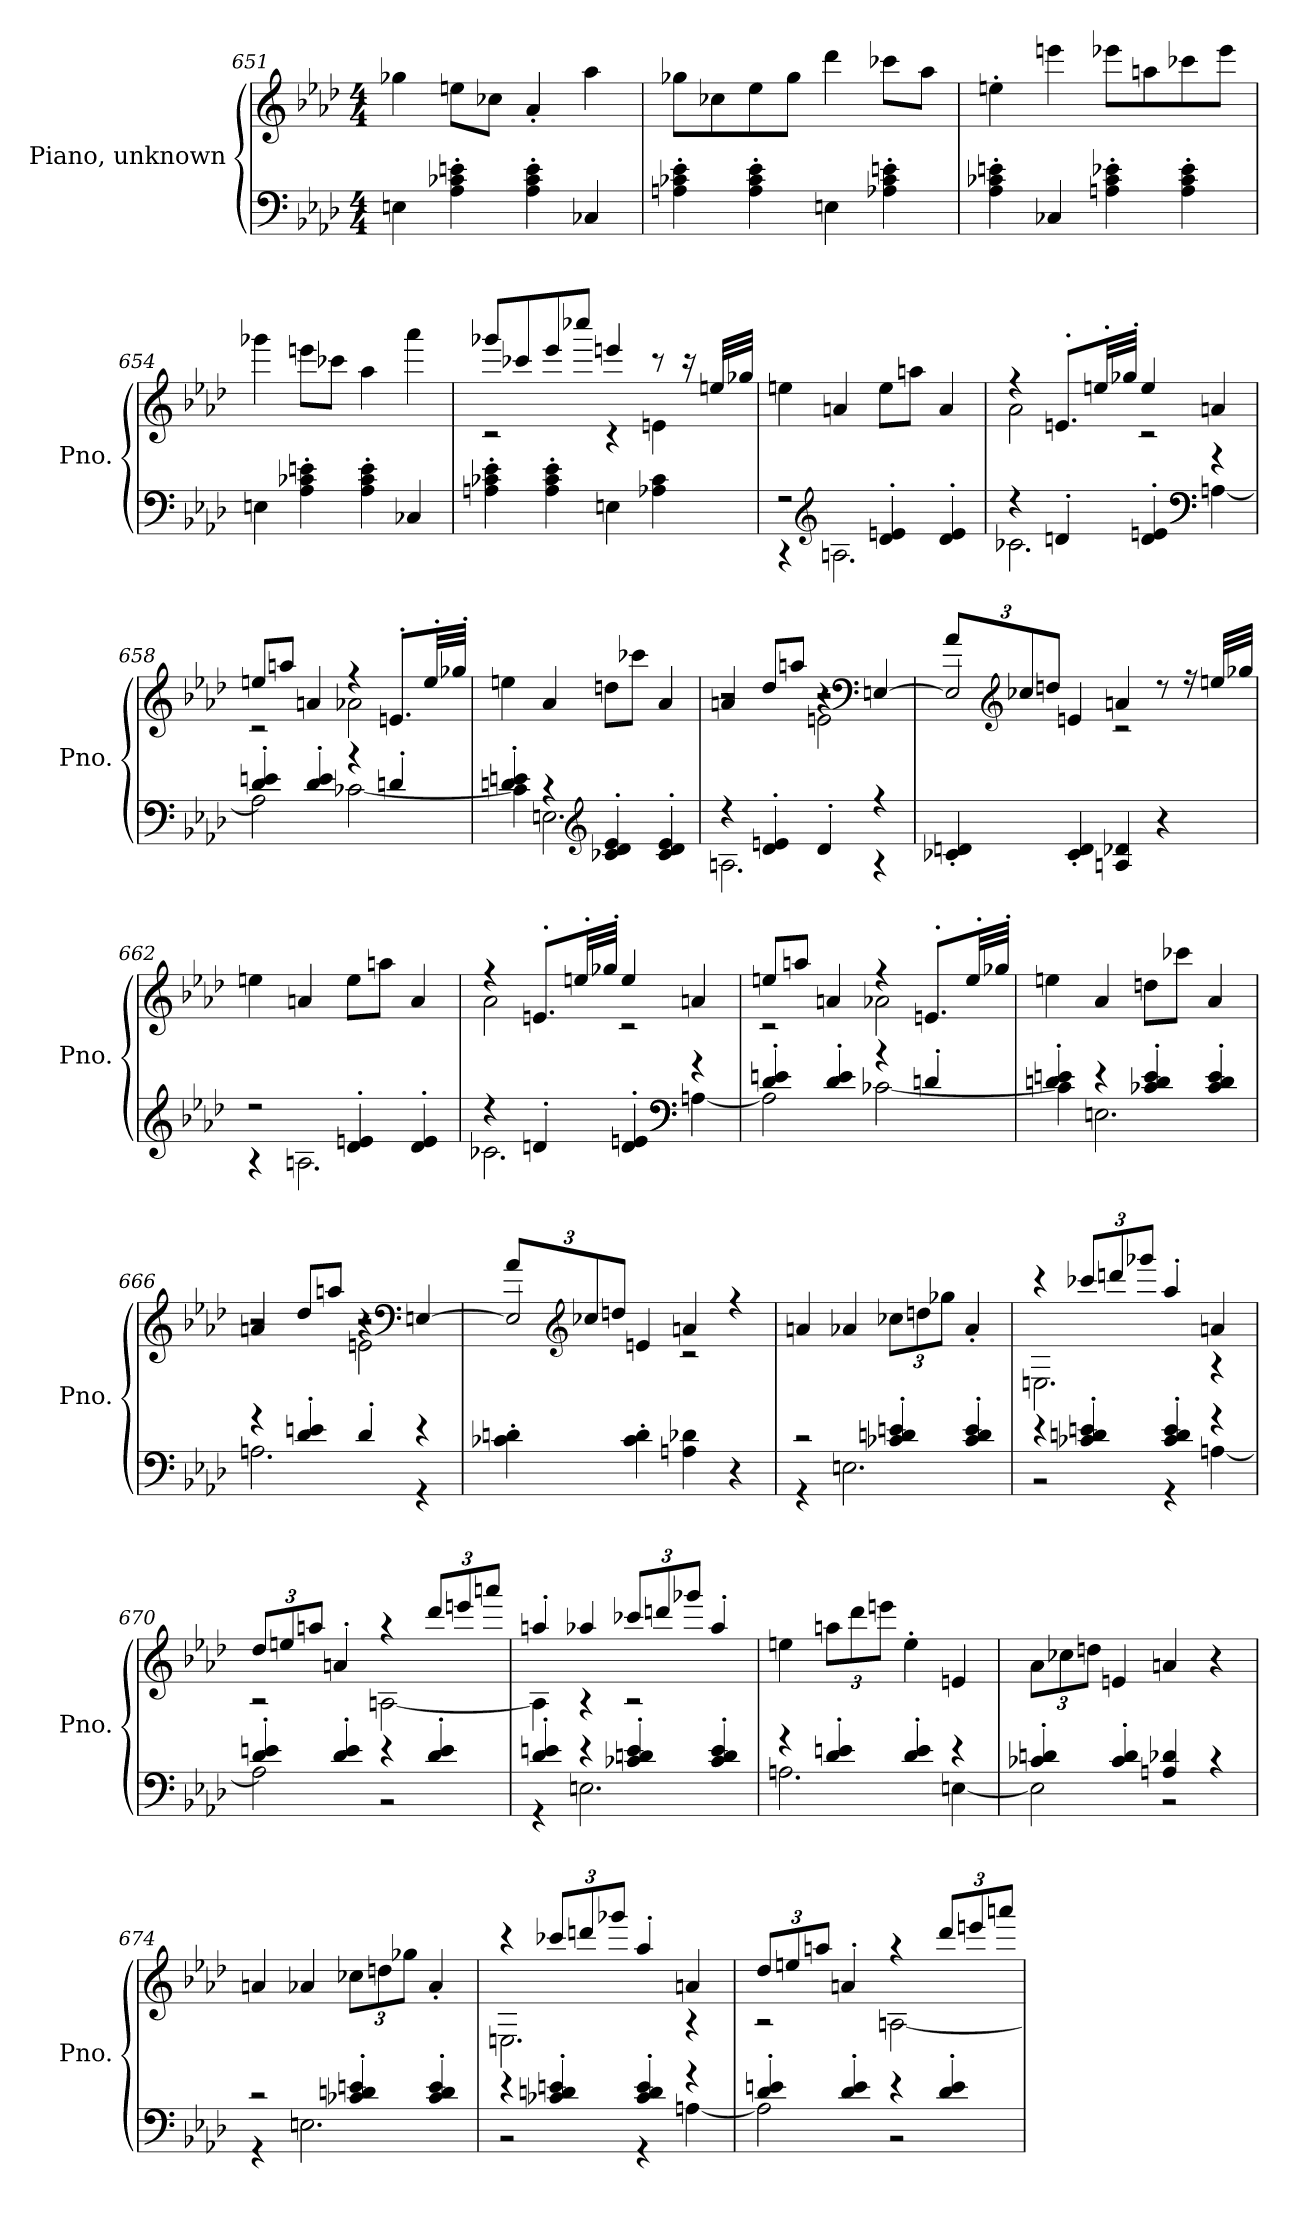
**kern	**kern
*part1	*part1
*staff2	*staff1
*I"Piano, unknown	*
*I'Pno.	*
*clefF4	*clefG2
*k[b-e-a-d-]	*k[b-e-a-d-]
*M4/4	*M4/4
=651	=651
4En\	4gg-X\
4A-\' 4c-X\' 4en\'	8een\L
.	8cc-X\J
4A-\' 4c-\' 4e\'	4a-'/
4C-X/	4aa-\
=652	=652
4An\' 4c-X\' 4e-\'	8gg-X\L
.	8cc-X\
4A\' 4c-\' 4e-\'	8ee-\
.	8gg-\J
4En\	4ddd-\
4A-X\' 4c-\' 4en\'	8ccc-X\L
.	8aa-\J
=653	=653
4A-\' 4c-X\' 4en\'	4een'\
4C-X/	4eeen\
4An\' 4c-\' 4e-X\'	8eee-X\L
.	8aan\
4A\' 4c-\' 4e-\'	8ccc-X\
.	8eee-\J
!!LO:LB:g=z
=654	=654
4En\	4ggg-X\
4A-\' 4c-X\' 4en\'	8eeen\L
.	8ccc-X\J
4A-\' 4c-\' 4e\'	4aa-\
4C-X/	4aaa-\
=655	=655
*	*^
4An\' 4c-X\' 4e-\'	8ggg-X/L	2r
.	8ccc-X/	.
4A\' 4c-\' 4e-\'	8eee-/	.
.	8cccc-X/J	.
4En\	4eeen/	4r
4A-X\ 4c-\	8r	4en\
.	16r	.
.	32een/LLL	.
.	32gg-X/JJJ	.
*	*v	*v
=656	=656
*^	*
2r	4r	4een\
*clefG2	*	*
.	2.An\	4an/
4d-/' 4en/'	.	8ee\L
.	.	8aan\J
4d-/' 4e/'	.	4a/
!!LO:LB:g=z
=657	=657	=657
*	*	*^
4r	2.c-X\	4r	2a-\
4dn'/	.	8.en'/L	.
.	.	32een'/LL	.
.	.	32gg-X'/JJJ	.
4d/' 4en/'	.	4ee/	2r
*clefF4	*	*	*
4r	[4An\	4an/	.
=658	=658	=658	=658
4d-/' 4en/'	2A\]	8een/L	2r
.	.	8aan/J	.
4d-/' 4e/'	.	4an/	.
4r	[2c-X\	4r	2a-X\
4dn'/	.	8.en'/L	.
.	.	32ee'/LL	.
.	.	32gg-X'/JJJ	.
*	*	*v	*v
=659	=659	=659
4dn/' 4en/'	4c-\]	4een\
4r	2.En\	4a-/
*clefG2	*	*
4c-X/' 4d/' 4e/'	.	8ddn\L
.	.	8ccc-X\J
4c-/' 4d/' 4e/'	.	4a-/
!!LO:LB:g=z
=660	=660	=660
*	*	*^
*	*	*	*^
4r	2.An\	4an/	2r	2r
4d-/' 4en/'	.	8dd-/L	.	.
.	.	8aan/J	.	.
4d-'/	.	2r	2en\	4r
*	*	*clefF4	*	*
4r	4r	.	.	[4En/
*v	*v	*	*	*
*	*v	*v	*v
=661	=661
*	*Xbrackettup
*	*^
4c-X/' 4dn/'	12a-/L	2E/]
*	*clefG2	*
.	12cc-X/	.
.	12ddn/J	.
4c-/' 4d/'	4en/	.
4An/ 4d-X/	4an/	2r
4r	8r	.
.	16r	.
.	32een/LLL	.
.	32gg-X/JJJ	.
*	*v	*v
=662	=662
*^	*
2r	4r	4een\
.	2.An\	4an/
4d-/' 4en/'	.	8ee\L
.	.	8aan\J
4d-/' 4e/'	.	4a/
!!LO:PB:g=z
=663	=663	=663
*	*	*^
4r	2.c-X\	4r	2a-\
4dn'/	.	8.en'/L	.
.	.	32een'/LL	.
.	.	32gg-X'/JJJ	.
4d/' 4en/'	.	4ee/	2r
*clefF4	*	*	*
4r	[4An\	4an/	.
=664	=664	=664	=664
4d-/' 4en/'	2A\]	8een/L	2r
.	.	8aan/J	.
4d-/' 4e/'	.	4an/	.
4r	[2c-X\	4r	2a-X\
4dn'/	.	8.en'/L	.
.	.	32ee'/LL	.
.	.	32gg-X'/JJJ	.
*	*	*v	*v
=665	=665	=665
4dn/' 4en/'	4c-\]	4een\
4r	2.En\	4a-/
4c-X/' 4d/' 4e/'	.	8ddn\L
.	.	8ccc-X\J
4c-/' 4d/' 4e/'	.	4a-/
!!LO:LB:g=z
=666	=666	=666
*	*	*^
*	*	*	*^
4r	2.An\	4an/	2r	2r
4d-/' 4en/'	.	8dd-/L	.	.
.	.	8aan/J	.	.
4d-'/	.	2r	2en\	4r
*	*	*clefF4	*	*
4r	4r	.	.	[4En/
*v	*v	*	*	*
*	*	*v	*v
=667	=667	=667
4c-X\' 4dn\'	12a-/L	2E/]
*	*clefG2	*
.	12cc-X/	.
.	12ddn/J	.
4c-\' 4d\'	4en/	.
4An\ 4d-X\	4an/	2r
4r	4r	.
*	*v	*v
=668	=668
*^	*
2r	4r	4an/
.	2.En\	4a-X/
4c-X/' 4dn/' 4en/'	.	12cc-X\L
.	.	12ddn\
.	.	12gg-X\J
4c-/' 4d/' 4e/'	.	4a-'/
!!LO:LB:g=z
=669	=669	=669
*	*	*^
4r	2r	4r	2.En\
4c-X/' 4dn/' 4en/'	.	12ccc-X/L	.
.	.	12dddn/	.
.	.	12ggg-X/J	.
4c-/' 4d/' 4e/'	4r	4aa-'/	.
4r	[4An\	4an/	4r
=670	=670	=670	=670
4d-/' 4en/'	2A\]	12dd-/L	2r
.	.	12een/	.
.	.	12aan/J	.
4d-/' 4e/'	.	4an'/	.
4r	2r	4r	[2An\
4d-/' 4e/'	.	12ddd-/L	.
.	.	12eeen/	.
.	.	12aaan/J	.
=671	=671	=671	=671
4d-/' 4en/'	4r	4aan'/	4A\]
4r	2.En\	4aa-X/	4r
4c-X/' 4dn/' 4e/'	.	12ccc-X/L	2r
.	.	12dddn/	.
.	.	12ggg-X/J	.
4c-/' 4d/' 4e/'	.	4aa-'/	.
*	*	*v	*v
!!LO:LB:g=z
=672	=672	=672
4r	2.An\	4een\
4d-/' 4en/'	.	12aan\L
.	.	12ddd-\
.	.	12eeen\J
4d-/' 4e/'	.	4ee'\
4r	[4En\	4en/
=673	=673	=673
4c-X/' 4dn/'	2E\]	12a-\L
.	.	12cc-X\
.	.	12ddn\J
4c-/' 4d/'	.	4en/
4An/ 4d-X/	2r	4an/
4r	.	4r
=674	=674	=674
2r	4r	4an/
.	2.En\	4a-X/
4c-X/' 4dn/' 4en/'	.	12cc-X\L
.	.	12ddn\
.	.	12gg-X\J
4c-/' 4d/' 4e/'	.	4a-'/
!!LO:LB:g=z
=675	=675	=675
*	*	*^
4r	2r	4r	2.En\
4c-X/' 4dn/' 4en/'	.	12ccc-X/L	.
.	.	12dddn/	.
.	.	12ggg-X/J	.
4c-/' 4d/' 4e/'	4r	4aa-'/	.
4r	[4An\	4an/	4r
=676	=676	=676	=676
4d-/' 4en/'	2A\]	12dd-/L	2r
.	.	12een/	.
.	.	12aan/J	.
4d-/' 4e/'	.	4an'/	.
4r	2r	4r	[2An\
4d-/' 4e/'	.	12ddd-/L	.
.	.	12eeen/	.
.	.	12aaan/J	.
*v	*v	*	*
*	*v	*v
=	=
*-	*-
